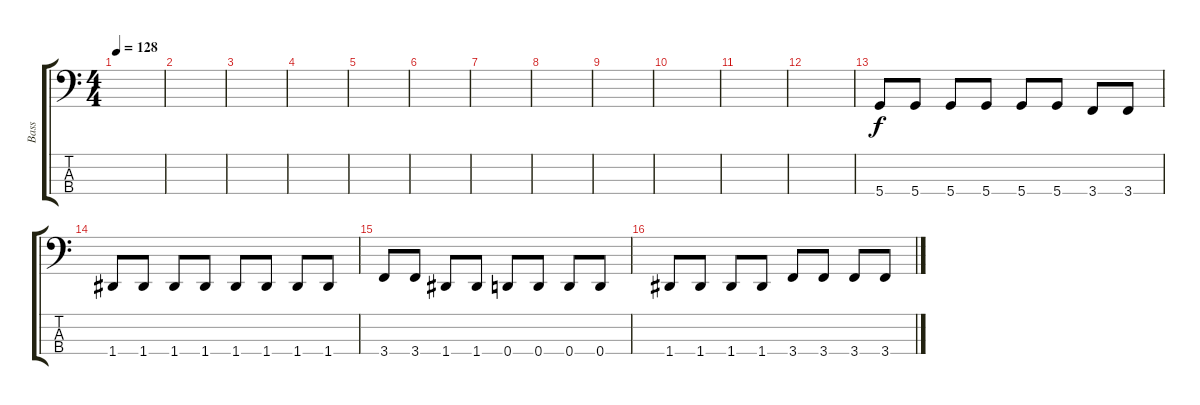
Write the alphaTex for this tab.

\track ("Bass" "Bass") {instrument electricbassfinger}
\staff {score tabs}
\tuning (G2 D2 A1 D1) {hide}
\ts (4 4)
\tempo 128
\clef f4
\ks c
|
|
|
|
|
|
|
|
|
|
|
|
5.4.8 5.4.8 5.4.8 5.4.8 5.4.8 5.4.8 3.4.8 3.4.8 |
1.4.8 1.4.8 1.4.8 1.4.8 1.4.8 1.4.8 1.4.8 1.4.8 |
3.4.8 3.4.8 1.4.8 1.4.8 0.4.8 0.4.8 0.4.8 0.4.8 |
1.4.8 1.4.8 1.4.8 1.4.8 3.4.8 3.4.8 3.4.8 3.4.8
